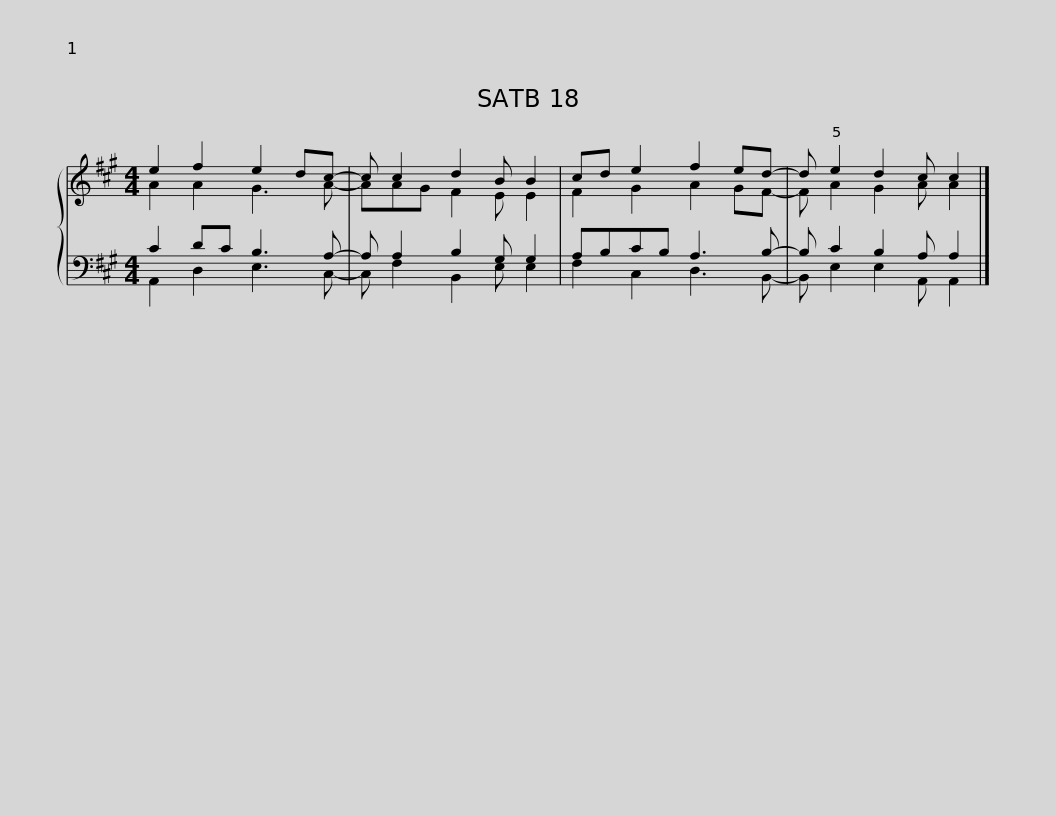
X:1
%%score { ( 1 2 ) | ( 3 4 ) }
L:1/8
M:4/4
I:linebreak $
K:A
V:1 treble
V:2 treble
V:3 bass
V:4 bass
V:1
 e2 f2 e2 dc- | c c2 d2 B B2 | cd e2 f2 ed- | d e2 d2 c c2 |] %4
V:2
 A2 A2 G3 A- | AAG F2 E E2 | F2 G2 A2 GF- | F A2 G2 A A2 |] %4
V:3
 C2 DC B,3 A,- | A, A,2 B,2 G, G,2 | A,B,CB, A,3 B,- | B, C2 B,2 A, A,2 |] %4
V:4
 A,,2 D,2 E,3 C,- | C, F,2 B,,2 E, E,2 | F,2 C,2 D,3 B,,- | B,, E,2 E,2 A,, A,,2 |] %4
